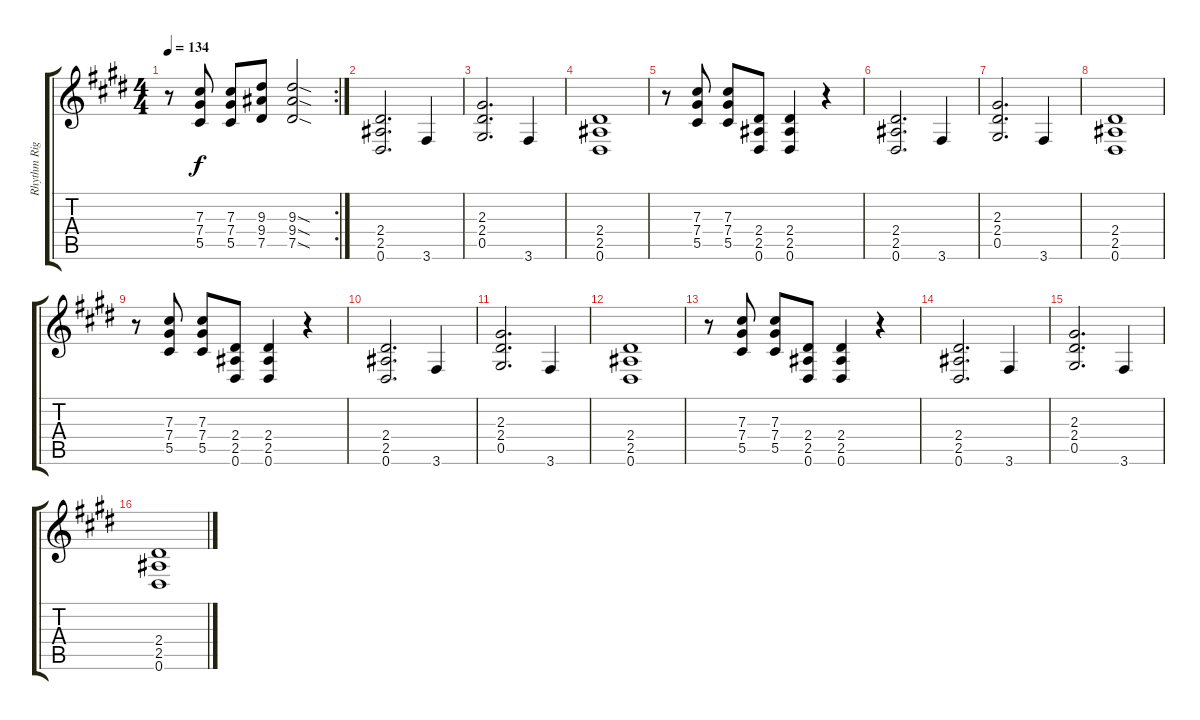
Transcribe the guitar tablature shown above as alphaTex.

\track ("Rhythm Right" "Rhythm Rig") {instrument distortionguitar}
\staff {score tabs}
\tuning (Eb4 Bb3 Gb3 Db3 Ab2 Eb2) {hide}
\rc 2
\ts (4 4)
\tempo 134
\clef g2
\ks c#minor
r.8{dy f} (7.3 7.4 5.5).8 (7.3 7.4 5.5).8 (9.3 9.4 7.5).8 (9.3{sod} 9.4{sod} 7.5{sod}).2 |
\ks e
(2.4 2.5 0.6).2{d} 3.6.4 |
\ks c#minor
(2.3 2.4 0.5).2{d} 3.6.4 |
(2.4 2.5 0.6).1 |
r.8 (7.3 7.4 5.5).8 (7.3 7.4 5.5).8 (2.4 2.5 0.6).8 (2.4 2.5 0.6).4 r.4 |
\ks e
(2.4 2.5 0.6).2{d} 3.6.4 |
\ks c#minor
(2.3 2.4 0.5).2{d} 3.6.4 |
(2.4 2.5 0.6).1 |
r.8 (7.3 7.4 5.5).8 (7.3 7.4 5.5).8 (2.4 2.5 0.6).8 (2.4 2.5 0.6).4 r.4 |
\ks e
(2.4 2.5 0.6).2{d} 3.6.4 |
\ks c#minor
(2.3 2.4 0.5).2{d} 3.6.4 |
(2.4 2.5 0.6).1 |
r.8 (7.3 7.4 5.5).8 (7.3 7.4 5.5).8 (2.4 2.5 0.6).8 (2.4 2.5 0.6).4 r.4 |
\ks e
(2.4 2.5 0.6).2{d} 3.6.4 |
\ks c#minor
(2.3 2.4 0.5).2{d} 3.6.4 |
(2.4 2.5 0.6).1
